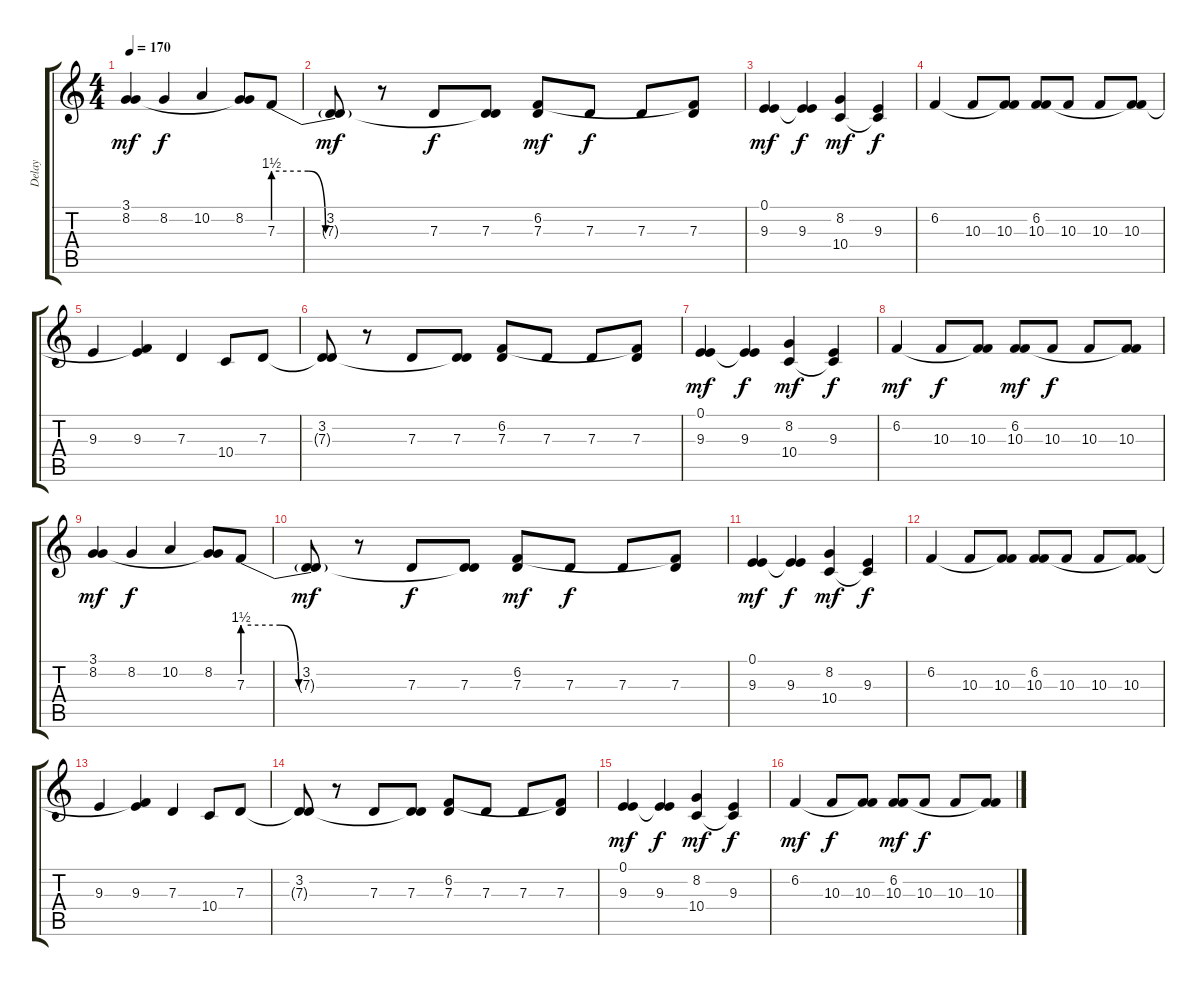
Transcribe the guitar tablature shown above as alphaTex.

\track ("Delay" "Delay") {instrument pad2warm}
\staff {score tabs}
\tuning (E4 B3 G3 D3 A2 E2) {hide}
\ts (4 4)
\tempo 170
\clef g2
\ks c
(3.1 8.2).4{dy mf} 8.2.4{dy f} 10.2.4 (3.1{t} 8.2).8 7.3{be (custom 0 6 20 6 30 0 40 0 60 0)}.8 |
\section ("" "")
(3.2 7.3{t}).8{dy mf} r.8 7.3.8{dy f} (3.2{t} 7.3).8 (6.2 7.3).8{dy mf} 7.3.8{dy f} 7.3.8 (6.2{t} 7.3).8 |
(0.1 9.3).4{dy mf} (0.1{t} 9.3).4{dy f} (8.2 10.4).4{dy mf} (9.3 10.4{t}).4{dy f} |
6.2.4 10.3.8 (6.2{t} 10.3).8 (6.2 10.3).8 10.3.8 10.3.8 (6.2{t} 10.3).8 |
9.3.4 (6.2{t} 9.3).4 7.3.4 10.4.8 7.3.8 |
(3.2 7.3{t}).8 r.8 7.3.8 (3.2{t} 7.3).8 (6.2 7.3).8 7.3.8 7.3.8 (6.2{t} 7.3).8 |
(0.1 9.3).4{dy mf} (0.1{t} 9.3).4{dy f} (8.2 10.4).4{dy mf} (9.3 10.4{t}).4{dy f} |
6.2.4{dy mf} 10.3.8{dy f} (6.2{t} 10.3).8 (6.2 10.3).8{dy mf} 10.3.8{dy f} 10.3.8 (6.2{t} 10.3).8 |
(3.1 8.2).4{dy mf} 8.2.4{dy f} 10.2.4 (3.1{t} 8.2).8 7.3{be (custom 0 6 20 6 30 0 40 0 60 0)}.8 |
\section ("" "")
(3.2 7.3{t}).8{dy mf} r.8 7.3.8{dy f} (3.2{t} 7.3).8 (6.2 7.3).8{dy mf} 7.3.8{dy f} 7.3.8 (6.2{t} 7.3).8 |
(0.1 9.3).4{dy mf} (0.1{t} 9.3).4{dy f} (8.2 10.4).4{dy mf} (9.3 10.4{t}).4{dy f} |
6.2.4 10.3.8 (6.2{t} 10.3).8 (6.2 10.3).8 10.3.8 10.3.8 (6.2{t} 10.3).8 |
9.3.4 (6.2{t} 9.3).4 7.3.4 10.4.8 7.3.8 |
(3.2 7.3{t}).8 r.8 7.3.8 (3.2{t} 7.3).8 (6.2 7.3).8 7.3.8 7.3.8 (6.2{t} 7.3).8 |
(0.1 9.3).4{dy mf} (0.1{t} 9.3).4{dy f} (8.2 10.4).4{dy mf} (9.3 10.4{t}).4{dy f} |
6.2.4{dy mf} 10.3.8{dy f} (6.2{t} 10.3).8 (6.2 10.3).8{dy mf} 10.3.8{dy f} 10.3.8 (6.2{t} 10.3).8
